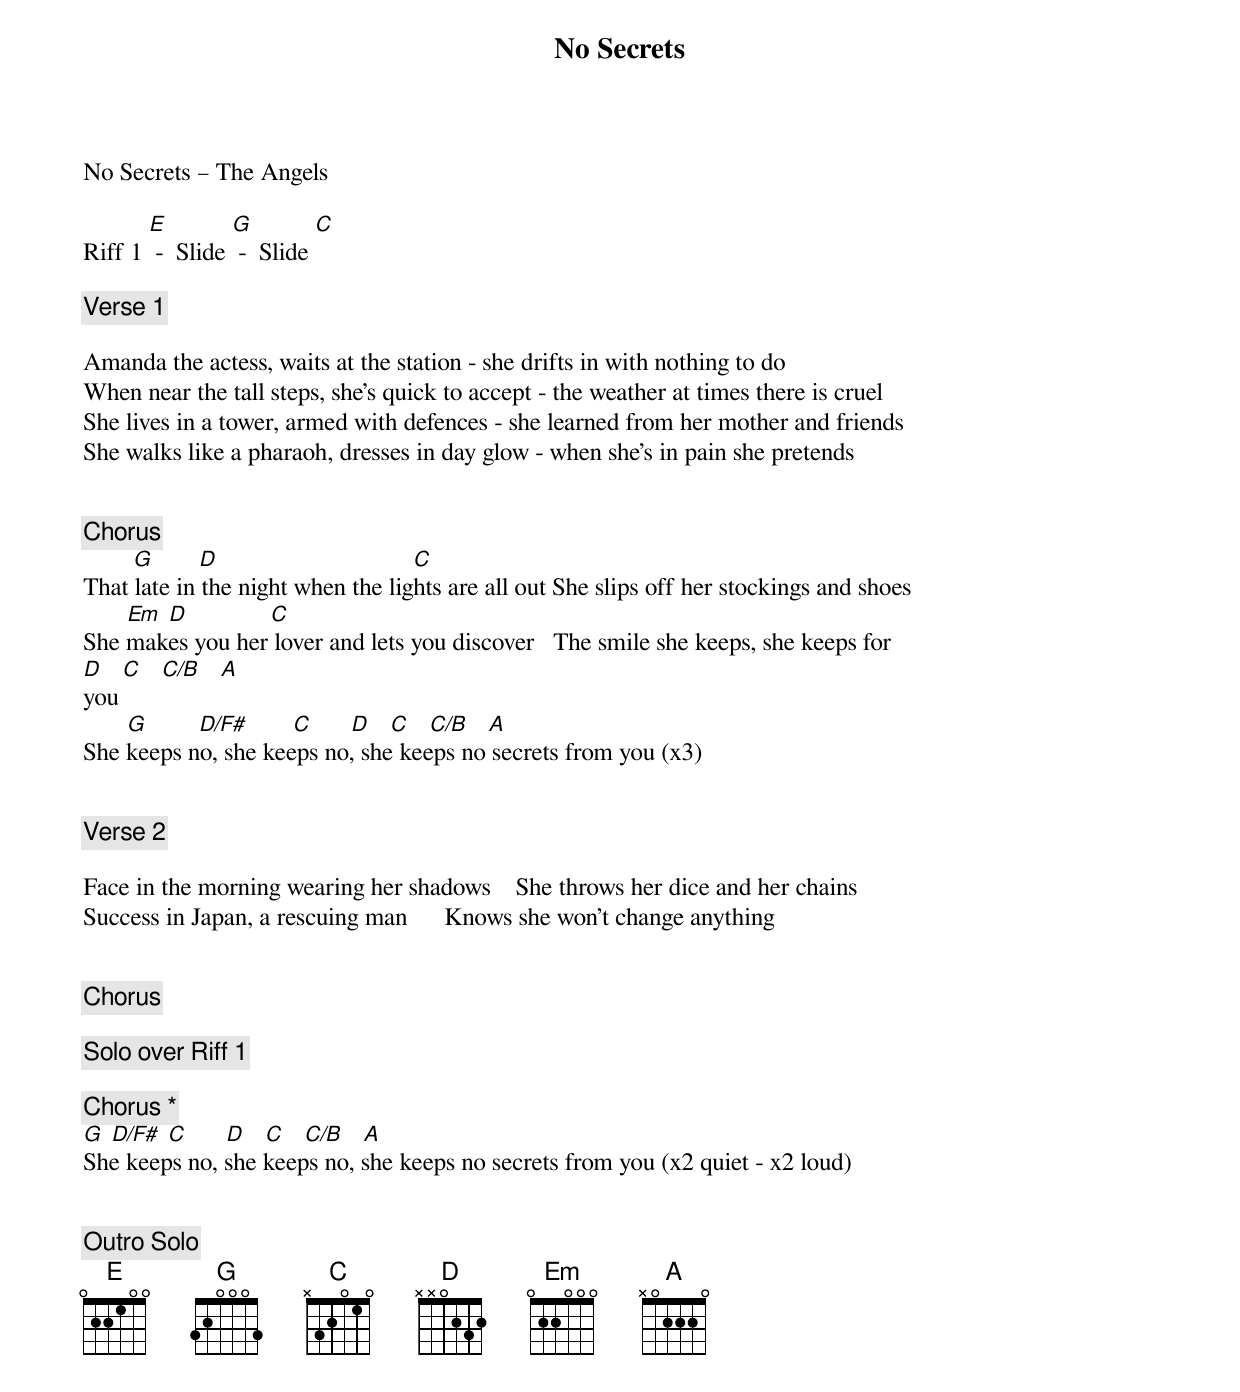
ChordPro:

{title: No Secrets}
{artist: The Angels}
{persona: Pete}
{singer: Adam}
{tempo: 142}
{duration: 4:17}
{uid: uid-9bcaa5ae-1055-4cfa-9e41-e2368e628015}
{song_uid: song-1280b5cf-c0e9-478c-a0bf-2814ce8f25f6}



No Secrets – The Angels

Riff 1 [E] -  Slide [G] -  Slide [C]

{comment: Verse 1}

Amanda the actess, waits at the station - she drifts in with nothing to do
When near the tall steps, she’s quick to accept - the weather at times there is cruel
She lives in a tower, armed with defences - she learned from her mother and friends
She walks like a pharaoh, dresses in day glow - when she’s in pain she pretends


{comment: Chorus}
        [G]				   [D]                               [C]
That late in the night when the lights are all out She slips off her stockings and shoes
       [Em]	[D]		           [C]
She makes you her lover and lets you discover   The smile she keeps, she keeps for
[D]   [C]   [C/B]   [A]
you
       [G]	       [D/F#]	      [C]						[D]   [C]   [C/B]   [A]
She keeps no, she keeps no, she keeps no secrets from you (x3)


{comment: Verse 2}

Face in the morning wearing her shadows    She throws her dice and her chains
Success in Japan, a rescuing man      Knows she won’t change anything


{comment: Chorus}

{comment: Solo over Riff 1}

{comment: Chorus *}
[G]	[D/F#]	[C]						[D]   [C]   [C/B]   [A]
She keeps no, she keeps no, she keeps no secrets from you (x2 quiet - x2 loud)


{comment: Outro Solo}
